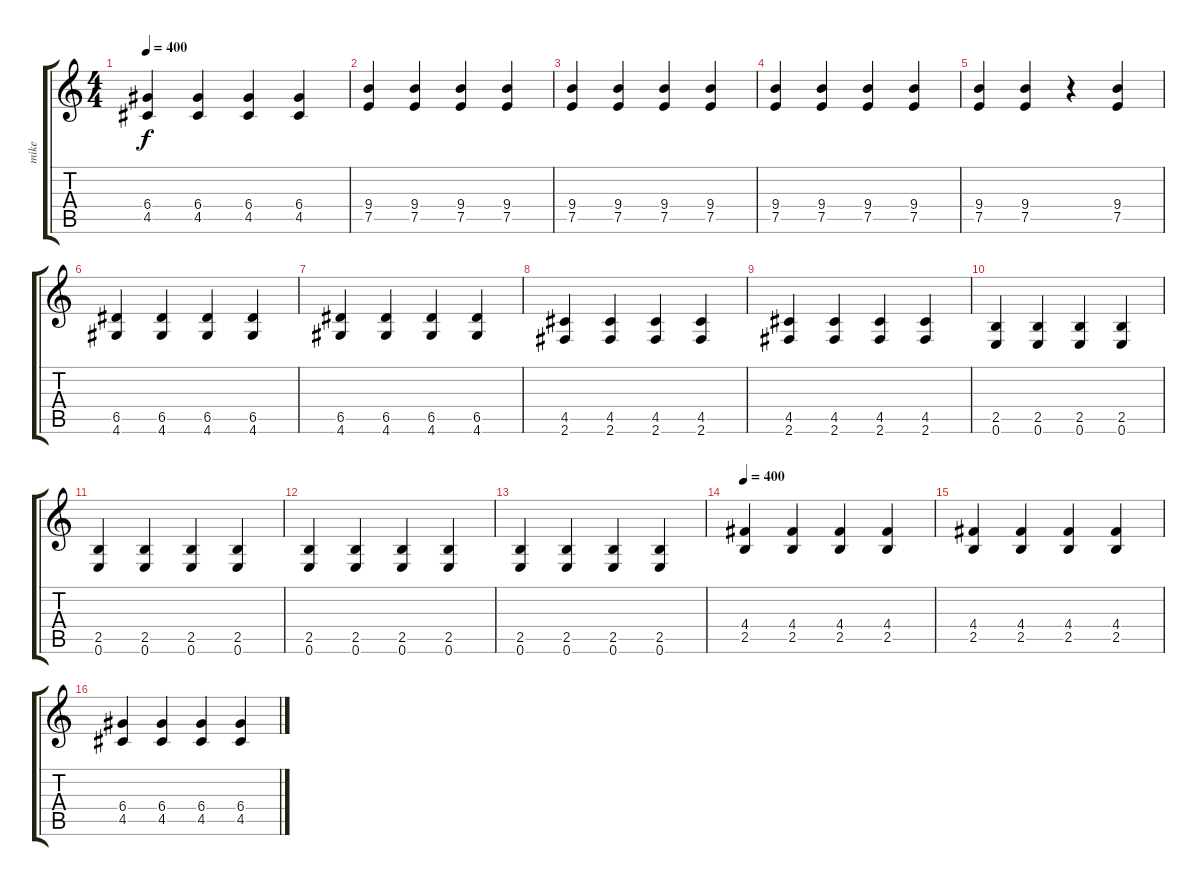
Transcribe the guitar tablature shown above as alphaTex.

\track ("mike" "mike") {instrument distortionguitar}
\staff {score tabs}
\tuning (E4 B3 G3 D3 A2 E2) {hide}
\ts (4 4)
\tempo 400
\clef g2
\ks c
(6.4 4.5).4{dy f} (6.4 4.5).4 (6.4 4.5).4 (6.4 4.5).4 |
(9.4 7.5).4 (9.4 7.5).4 (9.4 7.5).4 (9.4 7.5).4 |
(9.4 7.5).4 (9.4 7.5).4 (9.4 7.5).4 (9.4 7.5).4 |
(9.4 7.5).4 (9.4 7.5).4 (9.4 7.5).4 (9.4 7.5).4 |
(9.4 7.5).4 (9.4 7.5).4 r.4 (9.4 7.5).4 |
(6.5 4.6).4 (6.5 4.6).4 (6.5 4.6).4 (6.5 4.6).4 |
(6.5 4.6).4 (6.5 4.6).4 (6.5 4.6).4 (6.5 4.6).4 |
(4.5 2.6).4 (4.5 2.6).4 (4.5 2.6).4 (4.5 2.6).4 |
(4.5 2.6).4 (4.5 2.6).4 (4.5 2.6).4 (4.5 2.6).4 |
(2.5 0.6).4 (2.5 0.6).4 (2.5 0.6).4 (2.5 0.6).4 |
(2.5 0.6).4 (2.5 0.6).4 (2.5 0.6).4 (2.5 0.6).4 |
(2.5 0.6).4 (2.5 0.6).4 (2.5 0.6).4 (2.5 0.6).4 |
(2.5 0.6).4 (2.5 0.6).4 (2.5 0.6).4 (2.5 0.6).4 |
\tempo 400
(4.4 2.5).4 (4.4 2.5).4 (4.4 2.5).4 (4.4 2.5).4 |
(4.4 2.5).4 (4.4 2.5).4 (4.4 2.5).4 (4.4 2.5).4 |
(6.4 4.5).4 (6.4 4.5).4 (6.4 4.5).4 (6.4 4.5).4
